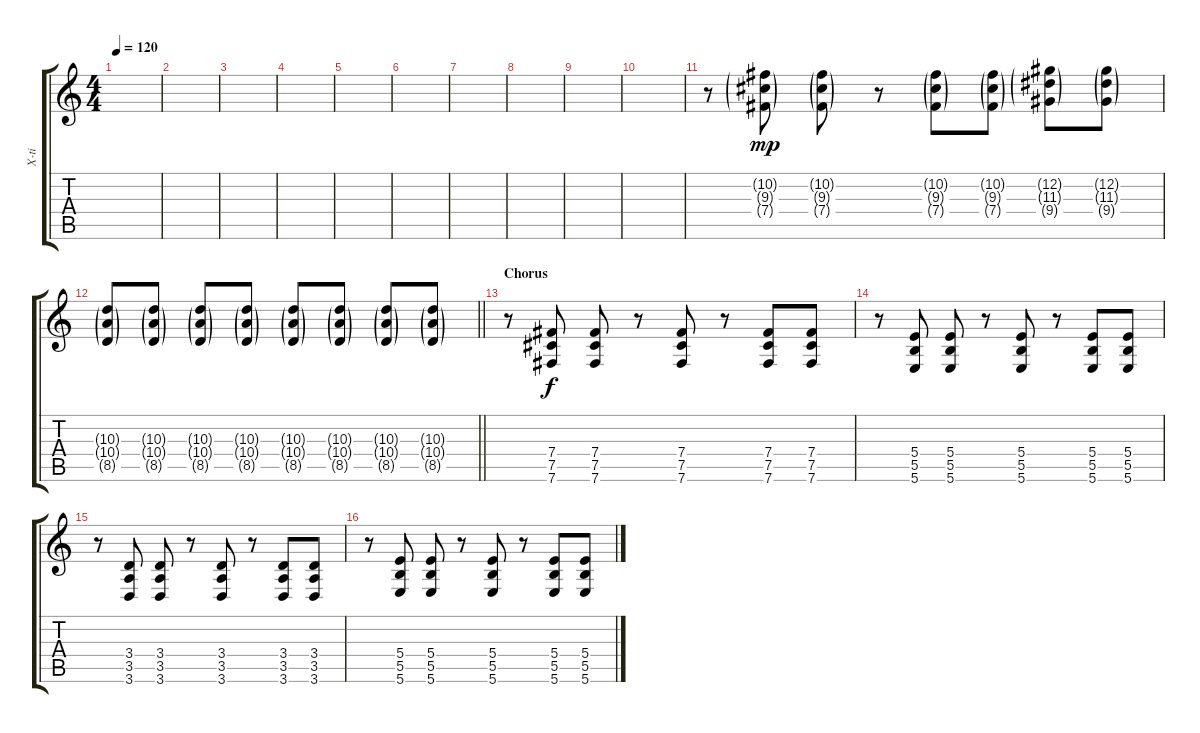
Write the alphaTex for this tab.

\track ("X-ti" "X-ti") {instrument distortionguitar}
\staff {score tabs}
\tuning (Db4 Ab3 E3 B2 Gb2 B1) {hide}
\ts (4 4)
\tempo 120
\clef g2
\ks c
|
|
|
|
|
|
|
|
|
|
r.8 (10.2{g} 9.3{g} 7.4{g}).8{dy mp} (10.2{g} 9.3{g} 7.4{g}).8 r.8 (10.2{g} 9.3{g} 7.4{g}).8 (10.2{g} 9.3{g} 7.4{g}).8 (12.2{g} 11.3{g} 9.4{g}).8 (12.2{g} 11.3{g} 9.4{g}).8 |
\barLineRight lightlight
(10.3{g} 10.4{g} 8.5{g}).8 (10.3{g} 10.4{g} 8.5{g}).8 (10.3{g} 10.4{g} 8.5{g}).8 (10.3{g} 10.4{g} 8.5{g}).8 (10.3{g} 10.4{g} 8.5{g}).8 (10.3{g} 10.4{g} 8.5{g}).8 (10.3{g} 10.4{g} 8.5{g}).8 (10.3{g} 10.4{g} 8.5{g}).8 |
\section ("" "Chorus")
r.8 (7.4 7.5 7.6).8{dy f} (7.4 7.5 7.6).8 r.8 (7.4 7.5 7.6).8 r.8 (7.4 7.5 7.6).8 (7.4 7.5 7.6).8 |
r.8 (5.4 5.5 5.6).8 (5.4 5.5 5.6).8 r.8 (5.4 5.5 5.6).8 r.8 (5.4 5.5 5.6).8 (5.4 5.5 5.6).8 |
r.8 (3.4 3.5 3.6).8 (3.4 3.5 3.6).8 r.8 (3.4 3.5 3.6).8 r.8 (3.4 3.5 3.6).8 (3.4 3.5 3.6).8 |
r.8 (5.4 5.5 5.6).8 (5.4 5.5 5.6).8 r.8 (5.4 5.5 5.6).8 r.8 (5.4 5.5 5.6).8 (5.4 5.5 5.6).8
